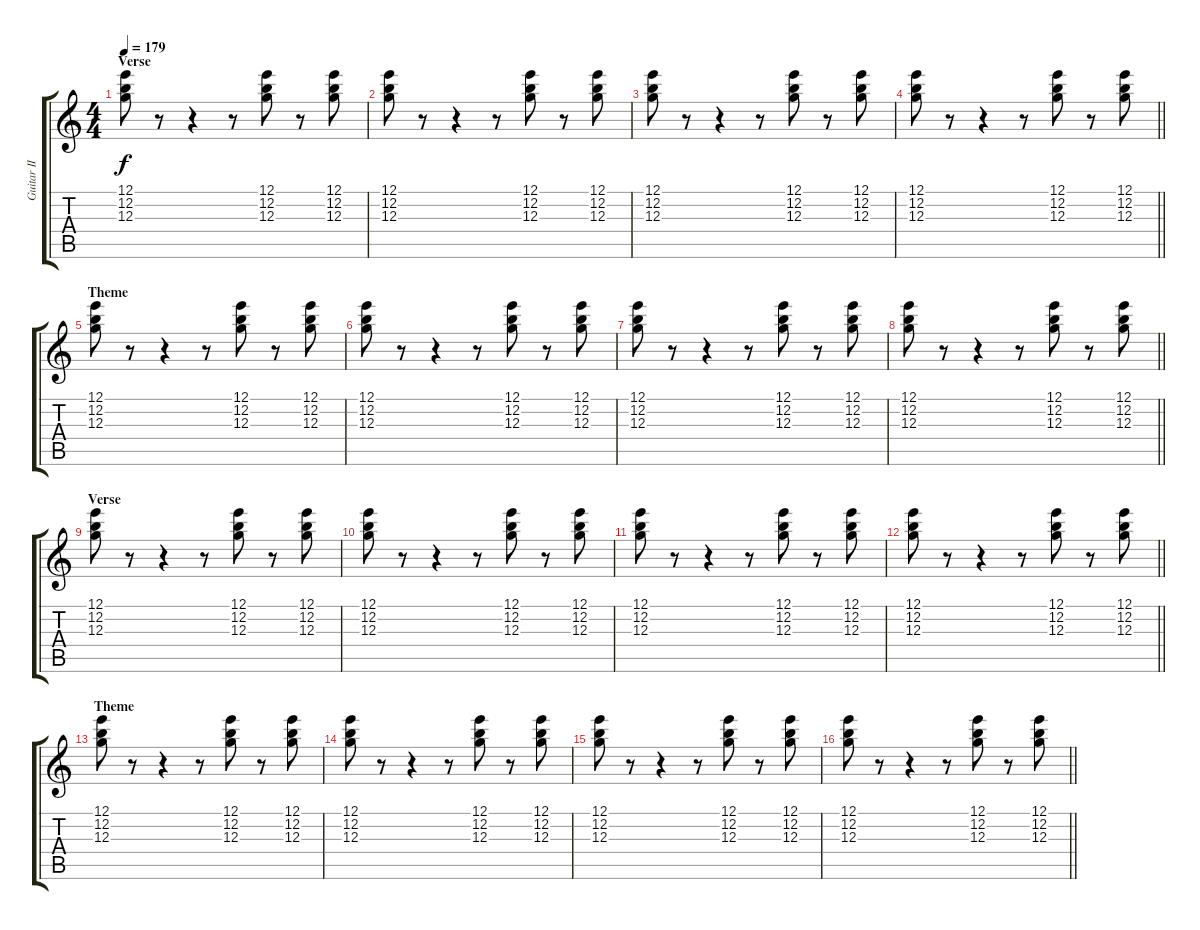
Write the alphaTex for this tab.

\track ("Guitar II" "Guitar II") {instrument overdrivenguitar}
\staff {score tabs}
\tuning (E4 B3 G3 D3 A2 E2) {hide}
\ts (4 4)
\section ("" "Verse")
\tempo 179
\clef g2
\ks c
(12.1 12.2 12.3).8{dy f} r.8 r.4 r.8 (12.1 12.2 12.3).8 r.8 (12.1 12.2 12.3).8 |
(12.1 12.2 12.3).8 r.8 r.4 r.8 (12.1 12.2 12.3).8 r.8 (12.1 12.2 12.3).8 |
(12.1 12.2 12.3).8 r.8 r.4 r.8 (12.1 12.2 12.3).8 r.8 (12.1 12.2 12.3).8 |
\barLineRight lightlight
(12.1 12.2 12.3).8 r.8 r.4 r.8 (12.1 12.2 12.3).8 r.8 (12.1 12.2 12.3).8 |
\section ("" "Theme")
(12.1 12.2 12.3).8 r.8 r.4 r.8 (12.1 12.2 12.3).8 r.8 (12.1 12.2 12.3).8 |
(12.1 12.2 12.3).8 r.8 r.4 r.8 (12.1 12.2 12.3).8 r.8 (12.1 12.2 12.3).8 |
(12.1 12.2 12.3).8 r.8 r.4 r.8 (12.1 12.2 12.3).8 r.8 (12.1 12.2 12.3).8 |
\barLineRight lightlight
(12.1 12.2 12.3).8 r.8 r.4 r.8 (12.1 12.2 12.3).8 r.8 (12.1 12.2 12.3).8 |
\section ("" "Verse")
(12.1 12.2 12.3).8 r.8 r.4 r.8 (12.1 12.2 12.3).8 r.8 (12.1 12.2 12.3).8 |
(12.1 12.2 12.3).8 r.8 r.4 r.8 (12.1 12.2 12.3).8 r.8 (12.1 12.2 12.3).8 |
(12.1 12.2 12.3).8 r.8 r.4 r.8 (12.1 12.2 12.3).8 r.8 (12.1 12.2 12.3).8 |
\barLineRight lightlight
(12.1 12.2 12.3).8 r.8 r.4 r.8 (12.1 12.2 12.3).8 r.8 (12.1 12.2 12.3).8 |
\section ("" "Theme")
(12.1 12.2 12.3).8 r.8 r.4 r.8 (12.1 12.2 12.3).8 r.8 (12.1 12.2 12.3).8 |
(12.1 12.2 12.3).8 r.8 r.4 r.8 (12.1 12.2 12.3).8 r.8 (12.1 12.2 12.3).8 |
(12.1 12.2 12.3).8 r.8 r.4 r.8 (12.1 12.2 12.3).8 r.8 (12.1 12.2 12.3).8 |
\barLineRight lightlight
(12.1 12.2 12.3).8 r.8 r.4 r.8 (12.1 12.2 12.3).8 r.8 (12.1 12.2 12.3).8
